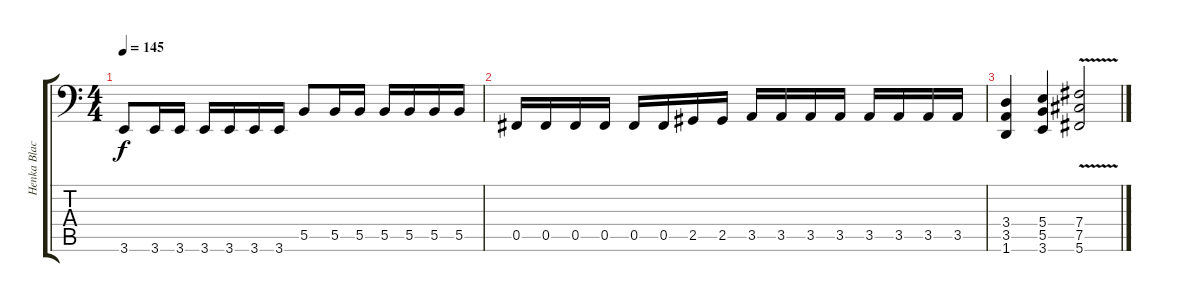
\track ("Henka Blacksmith" "Henka Blac") {instrument electricbasspick}
\staff {score tabs}
\tuning (Db3 Ab2 E2 B1 Gb1 Db1) {hide}
\ts (4 4)
\tempo 145
\clef f4
\ks c
3.6.8{dy f} 3.6.16 3.6.16 3.6.16 3.6.16 3.6.16 3.6.16 5.5.8 5.5.16 5.5.16 5.5.16 5.5.16 5.5.16 5.5.16 |
0.5.16 0.5.16 0.5.16 0.5.16 0.5.16 0.5.16 2.5.16 2.5.16 3.5.16 3.5.16 3.5.16 3.5.16 3.5.16 3.5.16 3.5.16 3.5.16 |
(3.4 3.5 1.6).4 (5.4 5.5 3.6).4 (7.4{v} 7.5{v} 5.6{v}).2
